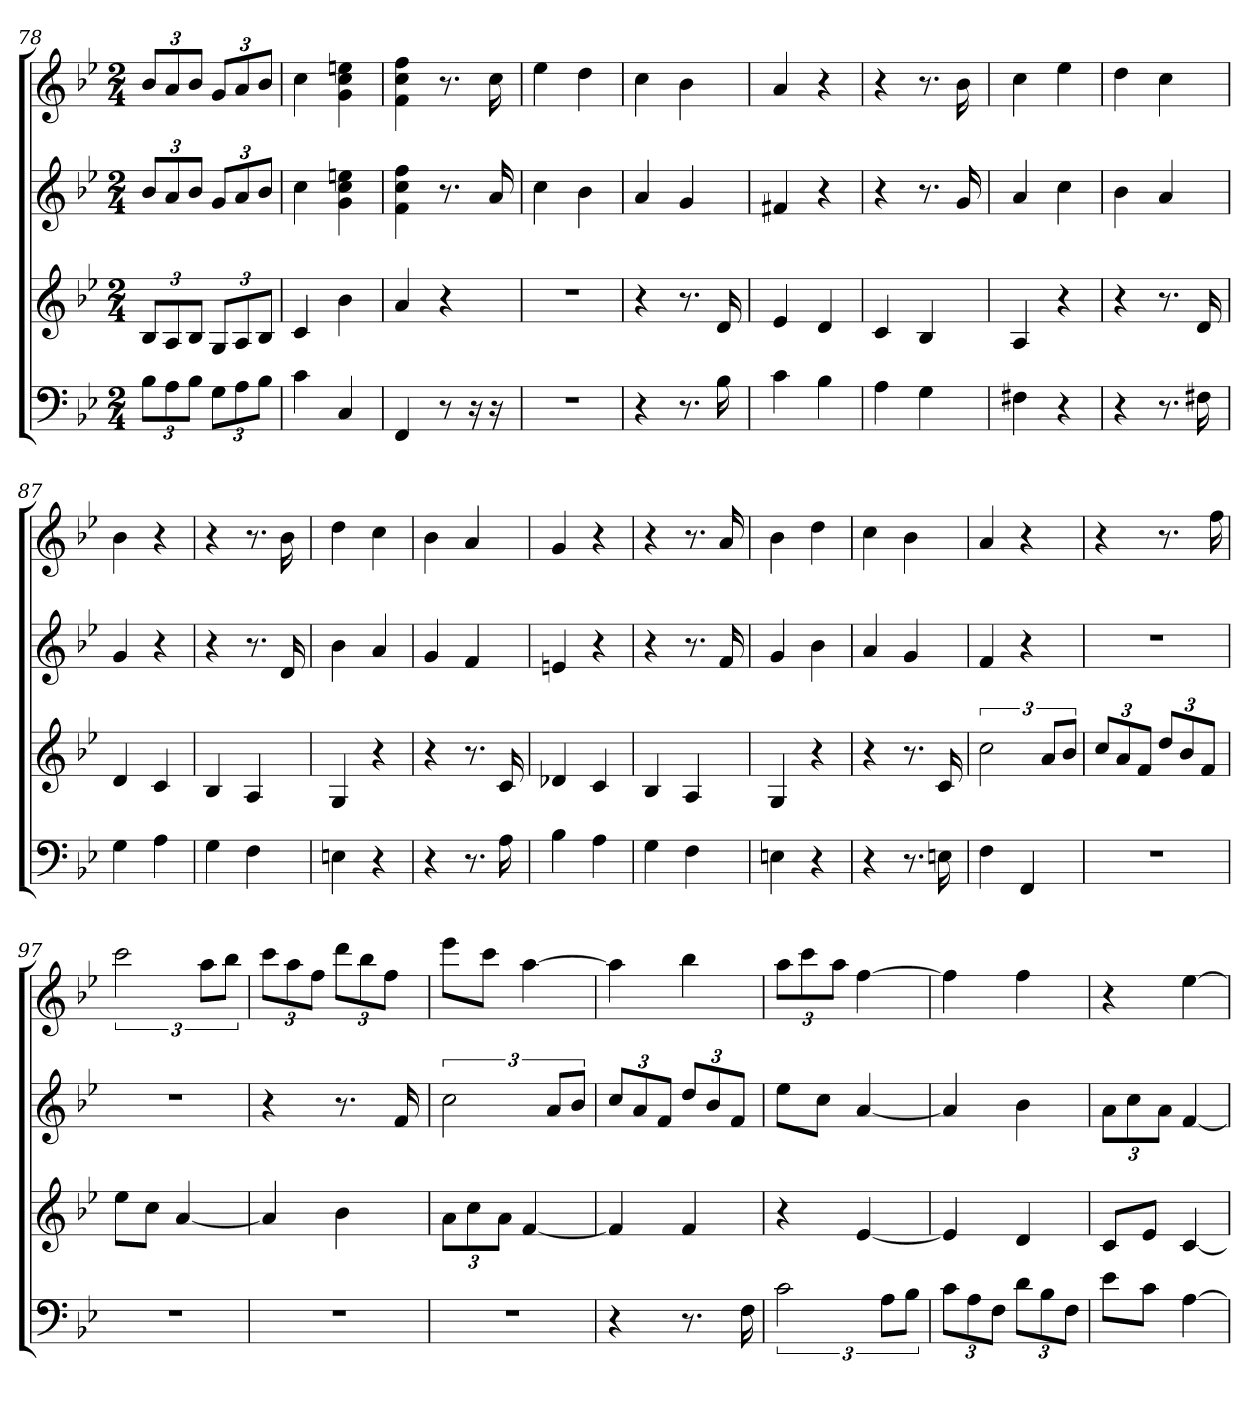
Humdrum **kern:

**kern	**kern	**kern	**kern
*part4	*part3	*part2	*part1
*staff4	*staff3	*staff2	*staff1
*k[b-e-]	*k[b-e-]	*k[b-e-]	*k[b-e-]
*B-:	*B-:	*B-:	*B-:
*M2/4	*M2/4	*M2/4	*M2/4
=78	=78	=78	=78
12B-L	12B-L	12b-L	12b-L
12A	12A	12a	12a
12B-J	12B-J	12b-J	12b-J
12GL	12GL	12gL	12gL
12A	12A	12a	12a
12B-J	12B-J	12b-J	12b-J
=79	=79	=79	=79
4c	4c	4cc	4cc
4C	4b-	4g 4cc 4een	4g 4cc 4een
=80	=80	=80	=80
4FF	4a	4f 4cc 4ff	4f 4cc 4ff
8r	4r	8.r	8.r
16r	.	.	.
16r	.	16a	16cc
=81	=81	=81	=81
2r	2r	4cc	4ee-
.	.	4b-	4dd
=82	=82	=82	=82
4r	4r	4a	4cc
8.r	8.r	4g	4b-
16B-	16d	.	.
=83	=83	=83	=83
4c	4e-	4f#X	4a
4B-	4d	4r	4r
=84	=84	=84	=84
4A	4c	4r	4r
4G	4B-	8.r	8.r
.	.	16g	16b-
=85	=85	=85	=85
4F#X	4A	4a	4cc
4r	4r	4cc	4ee-
=86	=86	=86	=86
4r	4r	4b-	4dd
8.r	8.r	4a	4cc
16F#X	16d	.	.
=87	=87	=87	=87
4G	4d	4g	4b-
4A	4c	4r	4r
=88	=88	=88	=88
4G	4B-	4r	4r
4F	4A	8.r	8.r
.	.	16d	16b-
=89	=89	=89	=89
4En	4G	4b-	4dd
4r	4r	4a	4cc
=90	=90	=90	=90
4r	4r	4g	4b-
8.r	8.r	4f	4a
16A	16c	.	.
=91	=91	=91	=91
4B-	4d-X	4en	4g
4A	4c	4r	4r
=92	=92	=92	=92
4G	4B-	4r	4r
4F	4A	8.r	8.r
.	.	16f	16a
=93	=93	=93	=93
4En	4G	4g	4b-
4r	4r	4b-	4dd
=94	=94	=94	=94
4r	4r	4a	4cc
8.r	8.r	4g	4b-
16En	16c	.	.
=95	=95	=95	=95
4F	3cc	4f	4a
4FF	.	4r	4r
.	12aL	.	.
.	12b-J	.	.
=96	=96	=96	=96
2r	12ccL	2r	4r
.	12a	.	.
.	12fJ	.	.
.	12ddL	.	8.r
.	12b-	.	.
.	12fJ	.	.
.	.	.	16ff
=97	=97	=97	=97
2r	8ee-L	2r	3ccc
.	8ccJ	.	.
.	[4a	.	.
.	.	.	12aaL
.	.	.	12bb-J
=98	=98	=98	=98
2r	4a]	4r	12cccL
.	.	.	12aa
.	.	.	12ffJ
.	4b-	8.r	12dddL
.	.	.	12bb-
.	.	.	12ffJ
.	.	16f	.
=99	=99	=99	=99
2r	12aL	3cc	8eee-L
.	12cc	.	.
.	.	.	8cccJ
.	12aJ	.	.
.	[4f	.	[4aa
.	.	12aL	.
.	.	12b-J	.
=100	=100	=100	=100
4r	4f]	12ccL	4aa]
.	.	12a	.
.	.	12fJ	.
8.r	4f	12ddL	4bb-
.	.	12b-	.
.	.	12fJ	.
16F	.	.	.
=101	=101	=101	=101
3c	4r	8ee-L	12aaL
.	.	.	12ccc
.	.	8ccJ	.
.	.	.	12aaJ
.	[4e-	[4a	[4ff
12AL	.	.	.
12B-J	.	.	.
=102	=102	=102	=102
12cL	4e-]	4a]	4ff]
12A	.	.	.
12FJ	.	.	.
12dL	4d	4b-	4ff
12B-	.	.	.
12FJ	.	.	.
=103	=103	=103	=103
8e-L	8cL	12aL	4r
.	.	12cc	.
8cJ	8e-J	.	.
.	.	12aJ	.
[4A	[4c	[4f	[4ee-
=	=	=	=
*-	*-	*-	*-
